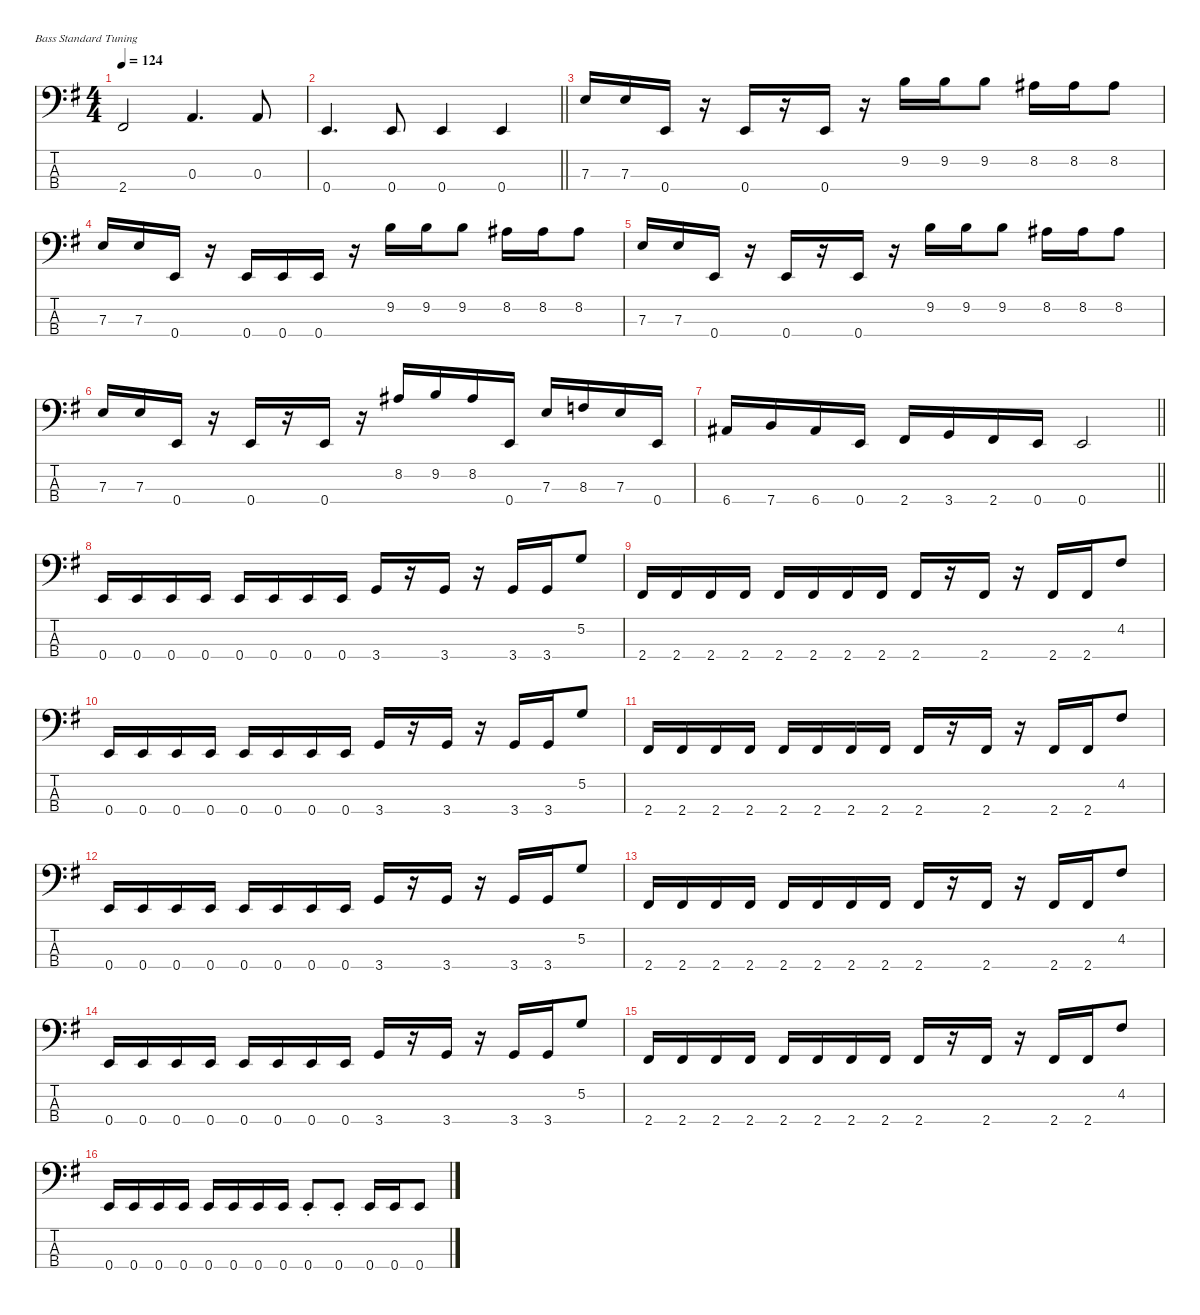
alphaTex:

\defaultSystemsLayout 4
\hideDynamics
\bracketExtendMode nobrackets
\singleTrackTrackNamePolicy hidden
\multiTrackTrackNamePolicy hidden
\otherSystemsTrackNameOrientation horizontal
\track ("Bass Gtr" "el.bs.") {defaultSystemsLayout 4 instrument electricbasspick}
\staff {score tabs}
\tuning (G2 D2 A1 E1)
\ts (4 4)
\tempo 124
\clef f4
\ks eminor
2.4{acc #}.2{dy fff beam Up} 0.3{acc forcenatural}.4{d beam Up} 0.3{acc forcenatural}.8{beam Up} |
\barLineRight lightlight
0.4{acc forcenatural}.4{d beam Up} 0.4{acc forcenatural}.8{beam Up} 0.4{acc forcenatural}.4{beam Up} 0.4{acc forcenatural}.4{beam Up} |
7.3{acc forcenatural}.16{beam Up} 7.3{acc forcenatural}.16{beam Up} 0.4{acc forcenatural}.16{beam Up} r.16{beam Up} 0.4{acc forcenatural}.16{beam Up} r.16{beam Up} 0.4{acc forcenatural}.16{beam Up} r.16{beam Up} 9.2{acc forcenatural}.16{beam Down} 9.2{acc forcenatural}.16{beam Down} 9.2{acc forcenatural}.8{beam Down} 8.2{acc #}.16{beam Down} 8.2{acc #}.16{beam Down} 8.2{acc #}.8{beam Down} |
7.3{acc forcenatural}.16{beam Up} 7.3{acc forcenatural}.16{beam Up} 0.4{acc forcenatural}.16{beam Up} r.16{beam Up} 0.4{acc forcenatural}.16{beam Up} 0.4{acc forcenatural}.16{beam Up} 0.4{acc forcenatural}.16{beam Up} r.16{beam Up} 9.2{acc forcenatural}.16{beam Down} 9.2{acc forcenatural}.16{beam Down} 9.2{acc forcenatural}.8{beam Down} 8.2{acc #}.16{beam Down} 8.2{acc #}.16{beam Down} 8.2{acc #}.8{beam Down} |
7.3{acc forcenatural}.16{beam Up} 7.3{acc forcenatural}.16{beam Up} 0.4{acc forcenatural}.16{beam Up} r.16{beam Up} 0.4{acc forcenatural}.16{beam Up} r.16{beam Up} 0.4{acc forcenatural}.16{beam Up} r.16{beam Up} 9.2{acc forcenatural}.16{beam Down} 9.2{acc forcenatural}.16{beam Down} 9.2{acc forcenatural}.8{beam Down} 8.2{acc #}.16{beam Down} 8.2{acc #}.16{beam Down} 8.2{acc #}.8{beam Down} |
7.3{acc forcenatural}.16{beam Up} 7.3{acc forcenatural}.16{beam Up} 0.4{acc forcenatural}.16{beam Up} r.16{beam Up} 0.4{acc forcenatural}.16{beam Up} r.16{beam Up} 0.4{acc forcenatural}.16{beam Up} r.16{beam Up} 8.2{acc #}.16{beam Up} 9.2{acc forcenatural}.16{beam Up} 8.2{acc #}.16{beam Up} 0.4{acc forcenatural}.16{beam Up} 7.3{acc forcenatural}.16{beam Up} 8.3{acc forcenatural}.16{beam Up} 7.3{acc forcenatural}.16{beam Up} 0.4{acc forcenatural}.16{beam Up} |
\barLineRight lightlight
6.4{acc #}.16{beam Up} 7.4{acc forcenatural}.16{beam Up} 6.4{acc #}.16{beam Up} 0.4{acc forcenatural}.16{beam Up} 2.4{acc #}.16{beam Up} 3.4{acc forcenatural}.16{beam Up} 2.4{acc #}.16{beam Up} 0.4{acc forcenatural}.16{beam Up} 0.4{acc forcenatural}.2{beam Up} |
0.4{acc forcenatural}.16{beam Up} 0.4{acc forcenatural}.16{beam Up} 0.4{acc forcenatural}.16{beam Up} 0.4{acc forcenatural}.16{beam Up} 0.4{acc forcenatural}.16{beam Up} 0.4{acc forcenatural}.16{beam Up} 0.4{acc forcenatural}.16{beam Up} 0.4{acc forcenatural}.16{beam Up} 3.4{acc forcenatural}.16{beam Up} r.16{beam Up} 3.4{acc forcenatural}.16{beam Up} r.16{beam Up} 3.4{acc forcenatural}.16{beam Up} 3.4{acc forcenatural}.16{beam Up} 5.2{acc forcenatural}.8{beam Up} |
2.4{acc #}.16{beam Up} 2.4{acc #}.16{beam Up} 2.4{acc #}.16{beam Up} 2.4{acc #}.16{beam Up} 2.4{acc #}.16{beam Up} 2.4{acc #}.16{beam Up} 2.4{acc #}.16{beam Up} 2.4{acc #}.16{beam Up} 2.4{acc #}.16{beam Up} r.16{beam Up} 2.4{acc #}.16{beam Up} r.16{beam Up} 2.4{acc #}.16{beam Up} 2.4{acc #}.16{beam Up} 4.2{acc #}.8{beam Up} |
0.4{acc forcenatural}.16{beam Up} 0.4{acc forcenatural}.16{beam Up} 0.4{acc forcenatural}.16{beam Up} 0.4{acc forcenatural}.16{beam Up} 0.4{acc forcenatural}.16{beam Up} 0.4{acc forcenatural}.16{beam Up} 0.4{acc forcenatural}.16{beam Up} 0.4{acc forcenatural}.16{beam Up} 3.4{acc forcenatural}.16{beam Up} r.16{beam Up} 3.4{acc forcenatural}.16{beam Up} r.16{beam Up} 3.4{acc forcenatural}.16{beam Up} 3.4{acc forcenatural}.16{beam Up} 5.2{acc forcenatural}.8{beam Up} |
2.4{acc #}.16{beam Up} 2.4{acc #}.16{beam Up} 2.4{acc #}.16{beam Up} 2.4{acc #}.16{beam Up} 2.4{acc #}.16{beam Up} 2.4{acc #}.16{beam Up} 2.4{acc #}.16{beam Up} 2.4{acc #}.16{beam Up} 2.4{acc #}.16{beam Up} r.16{beam Up} 2.4{acc #}.16{beam Up} r.16{beam Up} 2.4{acc #}.16{beam Up} 2.4{acc #}.16{beam Up} 4.2{acc #}.8{beam Up} |
0.4{acc forcenatural}.16{beam Up} 0.4{acc forcenatural}.16{beam Up} 0.4{acc forcenatural}.16{beam Up} 0.4{acc forcenatural}.16{beam Up} 0.4{acc forcenatural}.16{beam Up} 0.4{acc forcenatural}.16{beam Up} 0.4{acc forcenatural}.16{beam Up} 0.4{acc forcenatural}.16{beam Up} 3.4{acc forcenatural}.16{beam Up} r.16{beam Up} 3.4{acc forcenatural}.16{beam Up} r.16{beam Up} 3.4{acc forcenatural}.16{beam Up} 3.4{acc forcenatural}.16{beam Up} 5.2{acc forcenatural}.8{beam Up} |
2.4{acc #}.16{beam Up} 2.4{acc #}.16{beam Up} 2.4{acc #}.16{beam Up} 2.4{acc #}.16{beam Up} 2.4{acc #}.16{beam Up} 2.4{acc #}.16{beam Up} 2.4{acc #}.16{beam Up} 2.4{acc #}.16{beam Up} 2.4{acc #}.16{beam Up} r.16{beam Up} 2.4{acc #}.16{beam Up} r.16{beam Up} 2.4{acc #}.16{beam Up} 2.4{acc #}.16{beam Up} 4.2{acc #}.8{beam Up} |
0.4{acc forcenatural}.16{beam Up} 0.4{acc forcenatural}.16{beam Up} 0.4{acc forcenatural}.16{beam Up} 0.4{acc forcenatural}.16{beam Up} 0.4{acc forcenatural}.16{beam Up} 0.4{acc forcenatural}.16{beam Up} 0.4{acc forcenatural}.16{beam Up} 0.4{acc forcenatural}.16{beam Up} 3.4{acc forcenatural}.16{beam Up} r.16{beam Up} 3.4{acc forcenatural}.16{beam Up} r.16{beam Up} 3.4{acc forcenatural}.16{beam Up} 3.4{acc forcenatural}.16{beam Up} 5.2{acc forcenatural}.8{beam Up} |
2.4{acc #}.16{beam Up} 2.4{acc #}.16{beam Up} 2.4{acc #}.16{beam Up} 2.4{acc #}.16{beam Up} 2.4{acc #}.16{beam Up} 2.4{acc #}.16{beam Up} 2.4{acc #}.16{beam Up} 2.4{acc #}.16{beam Up} 2.4{acc #}.16{beam Up} r.16{beam Up} 2.4{acc #}.16{beam Up} r.16{beam Up} 2.4{acc #}.16{beam Up} 2.4{acc #}.16{beam Up} 4.2{acc #}.8{beam Up} |
0.4{acc forcenatural}.16{beam Up} 0.4{acc forcenatural}.16{beam Up} 0.4{acc forcenatural}.16{beam Up} 0.4{acc forcenatural}.16{beam Up} 0.4{acc forcenatural}.16{beam Up} 0.4{acc forcenatural}.16{beam Up} 0.4{acc forcenatural}.16{beam Up} 0.4{acc forcenatural}.16{beam Up} 0.4{st acc forcenatural}.8{beam Up} 0.4{st acc forcenatural}.8{beam Up} 0.4{acc forcenatural}.16{beam Up} 0.4{acc forcenatural}.16{beam Up} 0.4{acc forcenatural}.8{beam Up}
